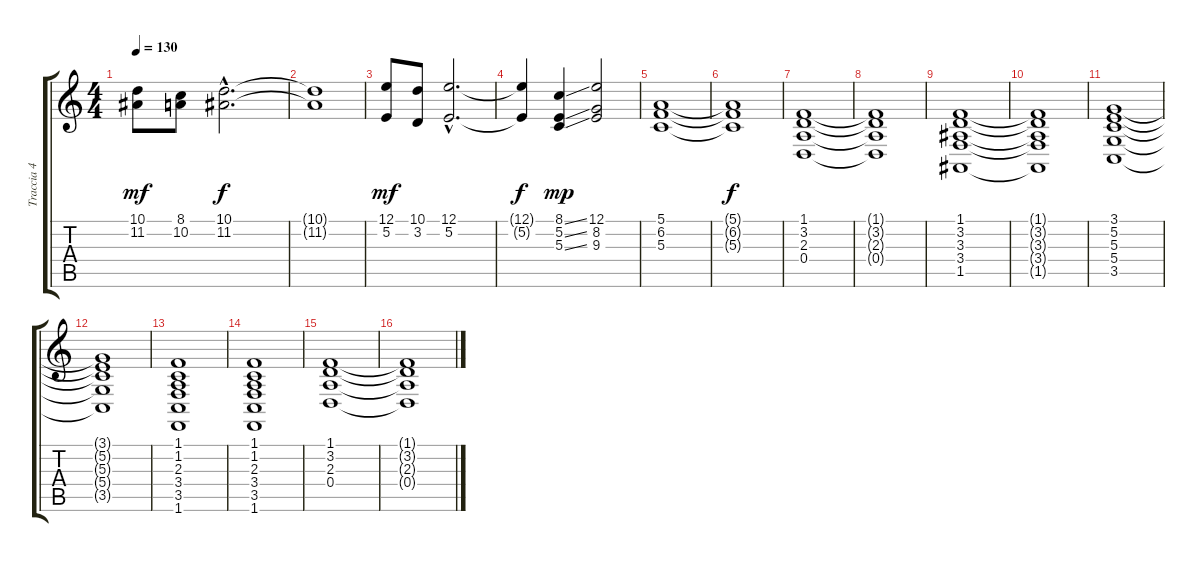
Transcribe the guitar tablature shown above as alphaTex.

\track ("Traccia 4" "Traccia 4") {instrument churchorgan}
\staff {score tabs}
\tuning (E4 B3 G3 D3 A2 E2) {hide}
\ts (4 4)
\tempo 130
\clef g2
\ks c
(10.1 11.2).8{dy mf} (8.1 10.2).8 (10.1{hac} 11.2{hac}).2{d dy f} |
(10.1{t} 11.2{t}).1 |
(12.1 5.2).8{dy mf} (10.1 3.2).8 (12.1{hac} 5.2{hac}).2{d} |
(12.1{t} 5.2{t}).4{dy f} (8.1{ss} 5.2{ss} 5.3{ss}).4{dy mp} (12.1 8.2 9.3).2 |
(5.1 6.2 5.3).1 |
(5.1{t} 6.2{t} 5.3{t}).1{dy f} |
(1.1 3.2 2.3 0.4).1{volume 7} |
(1.1{t} 3.2{t} 2.3{t} 0.4{t}).1 |
(1.1 3.2 3.3 3.4 1.5).1 |
(1.1{t} 3.2{t} 3.3{t} 3.4{t} 1.5{t}).1 |
(3.1 5.2 5.3 5.4 3.5).1 |
(3.1{t} 5.2{t} 5.3{t} 5.4{t} 3.5{t}).1 |
(1.1 1.2 2.3 3.4 3.5 1.6).1 |
(1.1 1.2 2.3 3.4 3.5 1.6).1 |
(1.1 3.2 2.3 0.4).1{volume 7} |
(1.1{t} 3.2{t} 2.3{t} 0.4{t}).1
